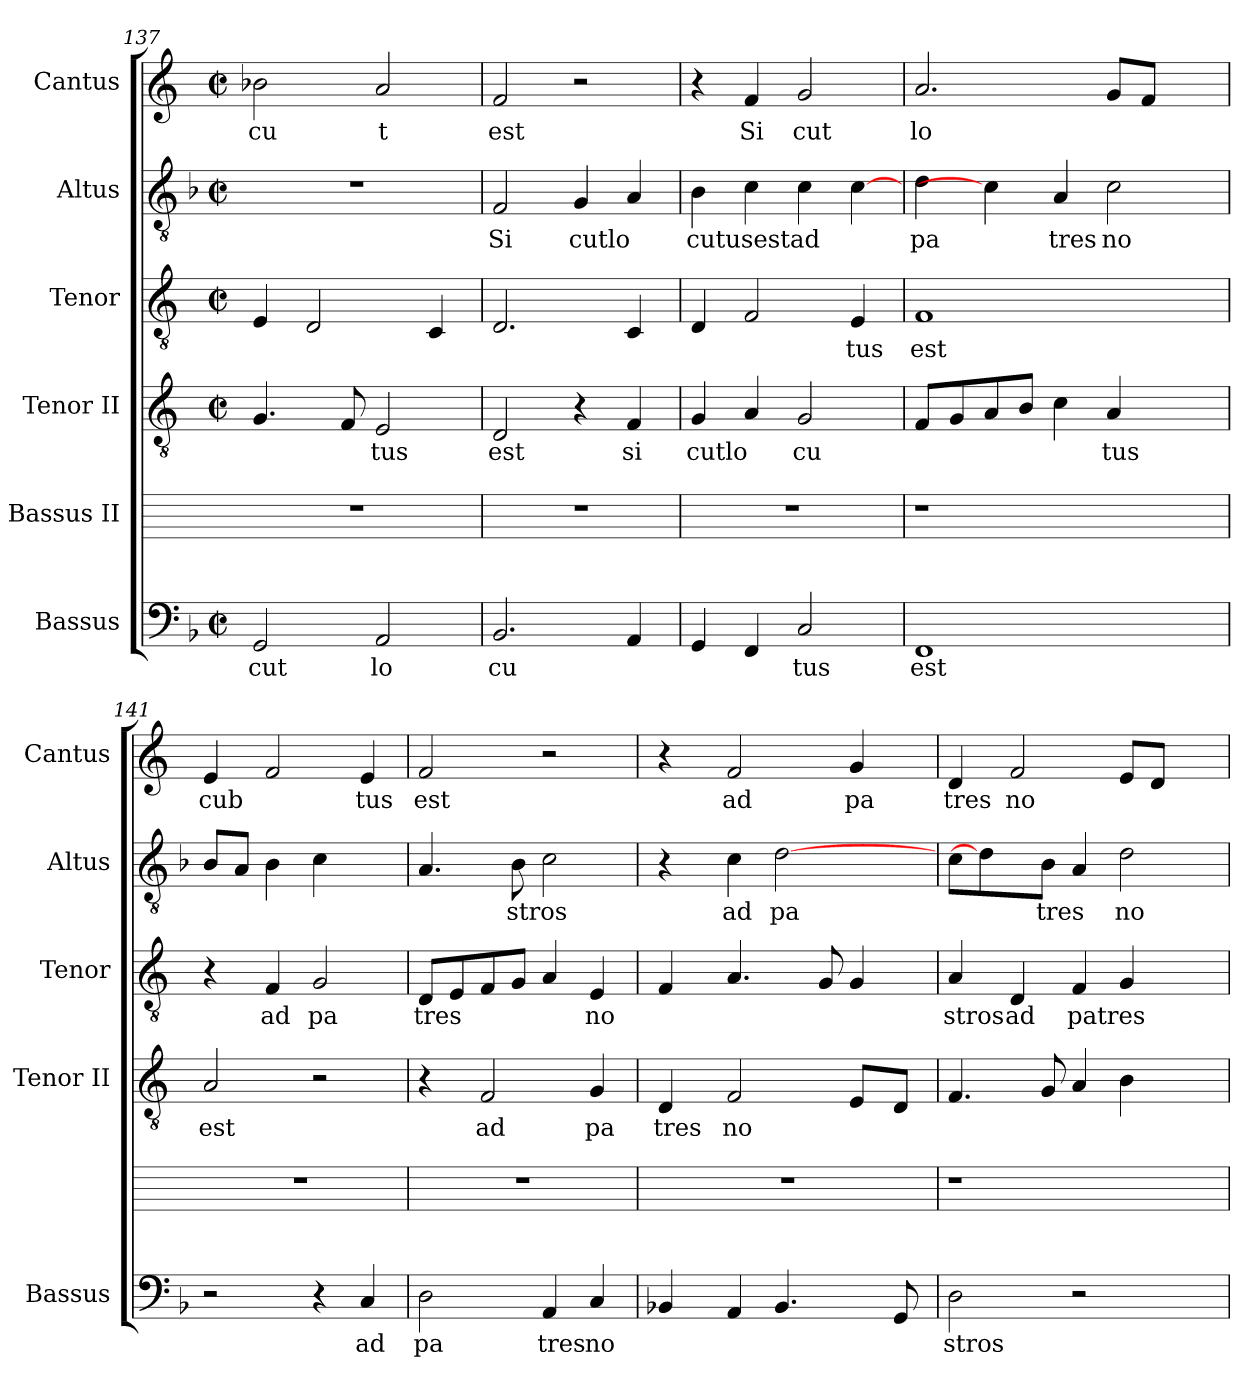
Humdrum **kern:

**kern	**text	**kern	**kern	**text	**kern	**text	**kern	**text	**kern	**text
*part6	*part6	*part5	*part4	*part4	*part3	*part3	*part2	*part2	*part1	*part1
*staff6	*staff6	*staff5	*staff4	*staff4	*staff3	*staff3	*staff2	*staff2	*staff1	*staff1
*I"Bassus	*	*I"Bassus II	*I"Tenor II	*	*I"Tenor	*	*I"Altus	*	*I"Cantus	*
*I'Bassus	*	*	*I'Tenor II	*	*I'Tenor	*	*I'Altus	*	*I'Cantus	*
*clefF4	*	*	*clefGv2	*	*clefGv2	*	*clefGv2	*	*clefG2	*
*k[b-]	*	*	*k[]	*	*k[]	*	*k[b-]	*	*k[]	*
*F:	*	*	*C:	*	*C:	*	*F:	*	*C:	*
*M2/2	*	*	*M2/2	*	*M2/2	*	*M2/2	*	*M2/2	*
*met(c|)	*	*	*met(c|)	*	*met(c|)	*	*met(c|)	*	*met(c|)	*
=137	=137	=137	=137	=137	=137	=137	=137	=137	=137	=137
!	!LO:LY:b:cj	!	!	!	!	!	!	!	!	!LO:LY:b:cj
2GG/	cut	1r	4.G/	.	4E/	.	1r	.	2b-\	cu
.	.	.	.	.	2D/	.	.	.	.	.
.	.	.	8F/	.	.	.	.	.	.	.
!	!LO:LY:b:cj	!	!	!LO:LY:b:cj	!	!	!	!	!	!LO:LY:b:rj
2AA/	lo	.	2E/	tus	.	.	.	.	2a/	t
.	.	.	.	.	4C/	.	.	.	.	.
=138	=138	=138	=138	=138	=138	=138	=138	=138	=138	=138
!	!LO:LY:b:cj	!	!	!LO:LY:b:cj	!	!	!	!LO:LY:b:cj	!	!LO:LY:b:cj
2.BB-/	cu	1r	2D/	est	2.D/	.	2F/	Si	2f/	est
!	!	!	!	!	!	!	!	!LO:LY:b:cj	!	!
.	.	.	4r	.	.	.	4G/	cutlo	2r	.
!	!	!	!	!LO:LY:b:cj	!	!	!	!	!	!
4AA/	.	.	4F/	si	4C/	.	4A/	.	.	.
=139	=139	=139	=139	=139	=139	=139	=139	=139	=139	=139
!	!	!	!	!LO:LY:b:cj	!	!	!	!LO:LY:b	!	!
4GG/	.	1r	4G/	cutlo	4D/	.	4B-\	cutusestad	4r	.
!	!	!	!	!	!	!	!	!	!	!LO:LY:b:cj
4FF/	.	.	4A/	.	2F/	.	4c\	.	4f/	Si
!	!LO:LY:b:cj	!	!	!LO:LY:b:cj	!	!	!	!	!	!LO:LY:b:cj
2C/	tus	.	2G/	cu	.	.	4c\	.	2g/	cut
!	!	!	!	!	!	!LO:LY:b:cj	!	!	!	!
.	.	.	.	.	4E/	tus	[4c\	.	.	.
=140	=140	=140	=140	=140	=140	=140	=140	=140	=140	=140
!	!LO:LY:b:cj	!	!	!	!	!LO:LY:b:cj	!	!LO:LY:b:cj	!	!LO:LY:b:cj
1FF	est	1r	8F/L	.	1F	est	4d\	pa	2.a/	lo
.	.	.	8G/	.	.	.	.	.	.	.
.	.	.	8A/	.	.	.	4c\]	.	.	.
.	.	.	8B/J	.	.	.	.	.	.	.
!	!	!	!	!	!	!	!	!LO:LY:b:cj	!	!
.	.	.	4c\	.	.	.	4A/	tres	.	.
!	!	!	!	!LO:LY:b:cj	!	!	!	!LO:LY:b	!	!
.	.	.	4A/	tus	.	.	2c\	no	8g/L	.
.	.	.	.	.	.	.	.	.	8f/J	.
4ryy	.	4ryy	4ryy	.	4ryy	.	.	.	4ryy	.
=141	=141	=141	=141	=141	=141	=141	=141	=141	=141	=141
!	!	!	!	!LO:LY:b:cj	!	!	!	!	!	!LO:LY:b
2r	.	1r	2A/	est	4r	.	8B-/L	.	4e/	cub
.	.	.	.	.	.	.	8A/J	.	.	.
!	!	!	!	!	!	!LO:LY:b:cj	!	!	!	!
.	.	.	.	.	4F/	ad	4B-\	.	2f/	.
!	!	!	!	!	!	!LO:LY:b:cj	!	!	!	!
4r	.	.	2r	.	2G/	pa	4c\	.	.	.
!	!LO:LY:b:cj	!	!	!	!	!	!	!	!	!LO:LY:b:cj
4C/	ad	.	.	.	.	.	4ryy	.	4e/	tus
=142	=142	=142	=142	=142	=142	=142	=142	=142	=142	=142
!	!LO:LY:b:cj	!	!	!	!	!LO:LY:b	!	!	!	!LO:LY:b:cj
2D\	pa	1r	4r	.	8D/L	tres	4.A/	.	2f/	est
.	.	.	.	.	8E/	.	.	.	.	.
!	!	!	!	!LO:LY:b:cj	!	!	!	!	!	!
.	.	.	2F/	ad	8F/	.	.	.	.	.
!	!	!	!	!	!	!	!	!LO:LY:b	!	!
.	.	.	.	.	8G/J	.	8B-\	stros	.	.
!	!LO:LY:b:cj	!	!	!	!	!	!	!	!	!
4AA/	tres	.	.	.	4A/	.	2c\	.	2r	.
!	!LO:LY:b	!	!	!LO:LY:b:cj	!	!LO:LY:b	!	!	!	!
4C/	no	.	4G/	pa	4E/	no	.	.	.	.
!!LO:PB:g=z
=143	=143	=143	=143	=143	=143	=143	=143	=143	=143	=143
*k[]	*	*	*	*	*	*	*k[]	*	*	*
*C:	*	*	*	*	*	*	*C:	*	*	*
!	!	!	!	!LO:LY:b:cj	!	!	!	!	!	!
*^	*	*	*	*	*^	*	*	*	*	*
*	*	*	*	*	*	*	*^	*	*	*	*	*
4BB-/	16..ryy	.	1r	4D/	tres	4F/	16.ryy	16..ryy	.	4r	.	4r	.
.	.	.	.	.	.	.	2ryy	.	.	.	.	.	.
.	2ryy	.	.	.	.	.	.	2ryy	.	.	.	.	.
!	!	!	!	!	!LO:LY:b	!	!	!	!	!	!LO:LY:b:cj	!	!LO:LY:b:cj
4AA/	.	.	.	2F/	no	4.A/	.	.	.	4c\	ad	2f/	ad
!	!	!	!	!	!	!	!	!	!	!	!LO:LY:b:cj	!	!
4.BB-/	.	.	.	.	.	.	.	.	.	[2d\	pa	.	.
.	.	.	.	.	.	.	4ryy	.	.	.	.	.	.
.	4ryy	.	.	.	.	.	.	4ryy	.	.	.	.	.
.	.	.	.	.	.	8G/	.	.	.	.	.	.	.
!	!	!	!	!	!	!	!	!	!	!	!	!	!LO:LY:b:cj
.	.	.	.	8E/L	.	4G/	.	.	.	.	.	4g>/	pa
.	.	.	.	.	.	.	8ryy	.	.	.	.	.	.
.	8ryy	.	.	.	.	.	.	8ryy	.	.	.	.	.
8GG/	.	.	.	8D/J	.	.	.	.	.	.	.	.	.
.	.	.	.	.	.	.	32ryy	.	.	.	.	.	.
.	64ryy	.	.	.	.	.	.	64ryy	.	.	.	.	.
=144	=144	=144	=144	=144	=144	=144	=144	=144	=144	=144	=144	=144	=144
!	!	!LO:LY:b:cj	!	!	!	!	!	!	!LO:LY:b:cj	!	!	!	!LO:LY:b:cj
*v	*v	*	*	*	*	*v	*v	*v	*	*	*	*	*
2D\	stros	1r	4.F/	.	4A/	stros	8c\L	.	4d/	tres
.	.	.	.	.	.	.	4d\]	.	.	.
!	!	!	!	!	!	!LO:LY:b:cj	!	!	!	!LO:LY:b
.	.	.	.	.	4D/	ad	.	.	2f/	no
!	!	!	!	!	!	!	!	!LO:LY:b	!	!
.	.	.	8G/	.	.	.	8B\J	tres	.	.
!	!	!	!	!	!	!LO:LY:b	!	!	!	!
2r	.	.	4A/	.	4F/	patres	4A/	.	.	.
!	!	!	!	!	!	!	!	!LO:LY:b	!	!
.	.	.	4B\	.	4G/	.	2d\	no	8e/L	.
.	.	.	.	.	.	.	.	.	8d/J	.
4ryy	.	4ryy	4ryy	.	4ryy	.	.	.	4ryy	.
=	=	=	=	=	=	=	=	=	=	=
*-	*-	*-	*-	*-	*-	*-	*-	*-	*-	*-
